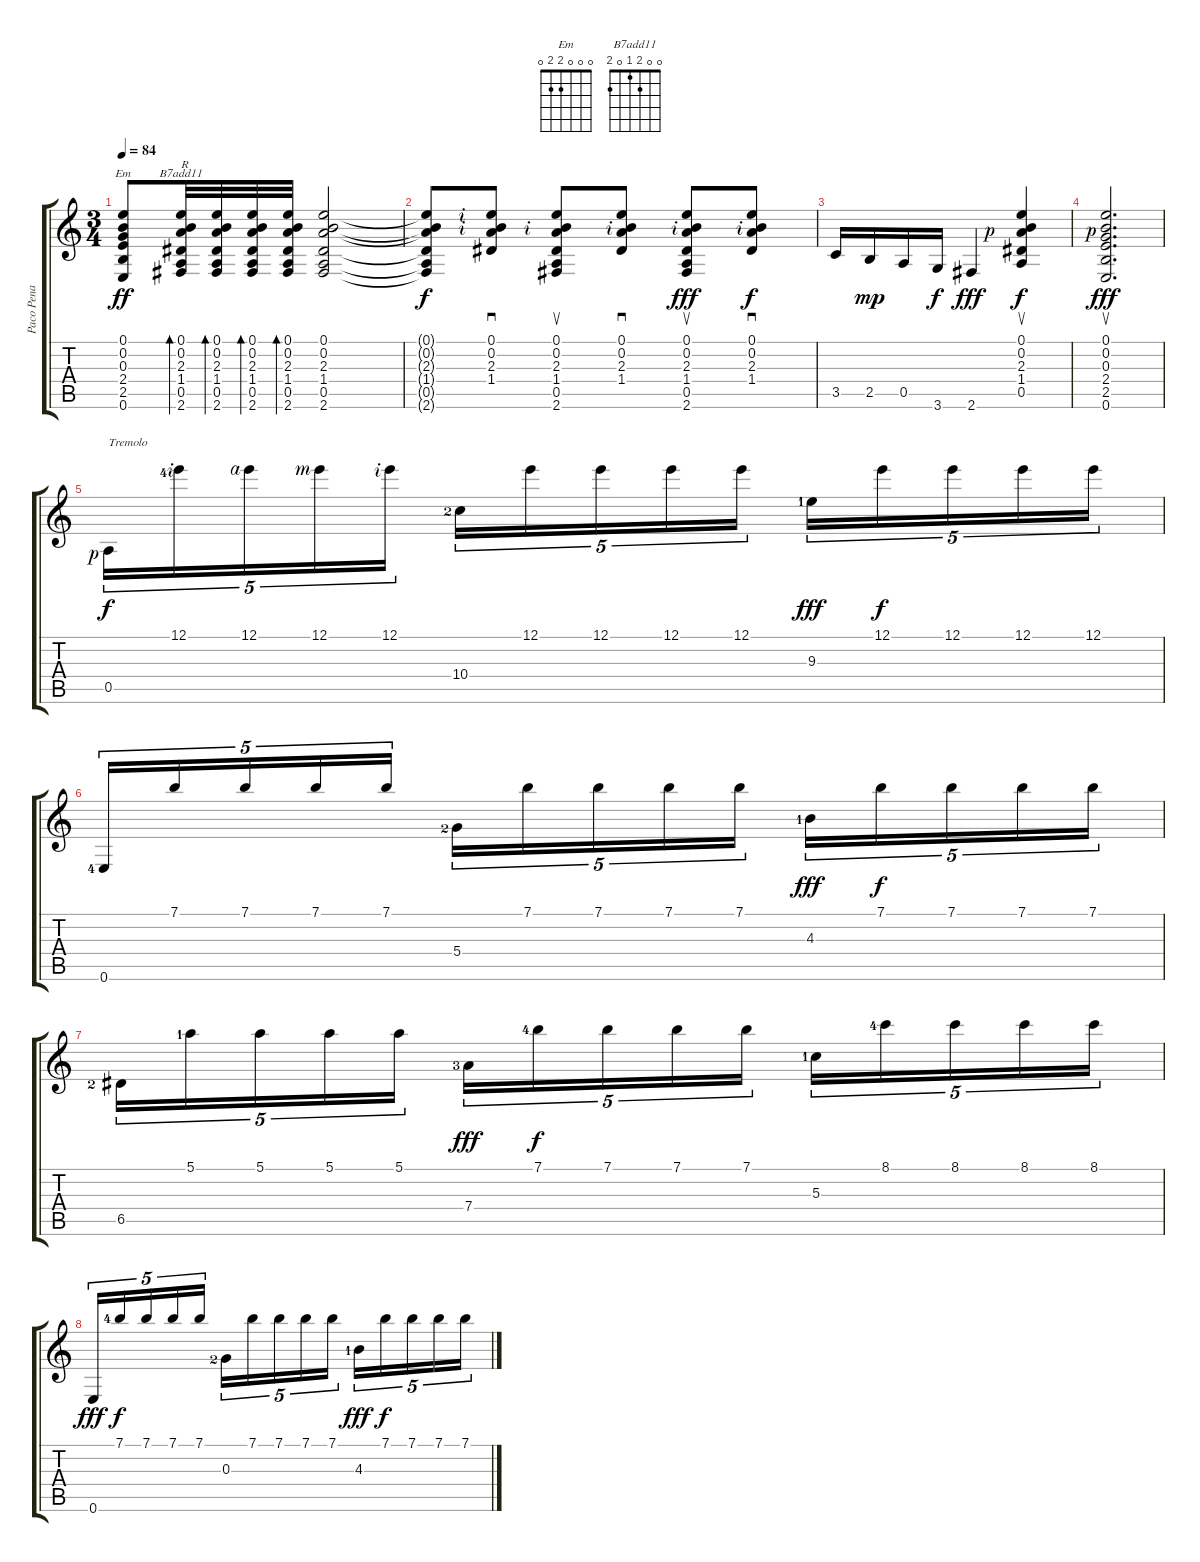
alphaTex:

\track ("Paco Pena Flamenko Gitar" "Paco Pena ") {instrument acousticguitarnylon}
\staff {score tabs}
\tuning (E4 B3 G3 D3 A2 E2) {hide}
\chord ("Em" 0 0 0 2 2 0)
\chord ("B7add11" 0 0 2 1 0 2)
\ts (3 4)
\tempo 84
\clef g2
\ks c
(0.1 0.2 0.3 2.4 2.5 0.6).8{ch "Em" dy ff} (0.1 0.2 2.3 1.4 0.5 2.6).32{bd 120 ch "B7add11" txt "R"} (0.1 0.2 2.3 1.4 0.5 2.6).32{bd 120} (0.1 0.2 2.3 1.4 0.5 2.6).32{bd 120} (0.1 0.2 2.3 1.4 0.5 2.6).32{bd 120} (0.1 0.2 2.3 1.4 0.5 2.6).2 |
(0.1{t} 0.2{t} 2.3{t} 1.4{t} 0.5{t} 2.6{t}).8{dy f} (0.1{rf 2} 0.2{rf 2} 2.3 1.4).8{sd} (0.1 0.2{rf 2} 2.3 1.4 0.5 2.6).8{su} (0.1 0.2{rf 2} 2.3 1.4).8{sd} (0.1 0.2{rf 2} 2.3 1.4 0.5 2.6).8{su dy fff} (0.1 0.2{rf 2} 2.3 1.4).8{sd dy f} |
3.5.16 2.5.16{dy mp} 0.5.16 3.6.16{dy f} 2.6.4{dy fff} (0.1 0.2{rf 1} 2.3 1.4 0.5).4{su dy f} |
(0.1 0.2{rf 1} 0.3 2.4 2.5 0.6).2{d su dy fff} |
0.5{rf 1}.16{tu (5 4) txt "Tremolo" dy f} 12.1{lf 5 rf 2}.16{tu (5 4)} 12.1{rf 4}.16{tu (5 4)} 12.1{rf 3}.16{tu (5 4)} 12.1{rf 2}.16{tu (5 4)} 10.4{lf 3}.16{tu (5 4)} 12.1.16{tu (5 4)} 12.1.16{tu (5 4)} 12.1.16{tu (5 4)} 12.1.16{tu (5 4)} 9.3{lf 2}.16{tu (5 4) dy fff} 12.1.16{tu (5 4) dy f} 12.1.16{tu (5 4)} 12.1.16{tu (5 4)} 12.1.16{tu (5 4)} |
0.6{lf 5}.16{tu (5 4)} 7.1.16{tu (5 4)} 7.1.16{tu (5 4)} 7.1.16{tu (5 4)} 7.1.16{tu (5 4)} 5.4{lf 3}.16{tu (5 4)} 7.1.16{tu (5 4)} 7.1.16{tu (5 4)} 7.1.16{tu (5 4)} 7.1.16{tu (5 4)} 4.3{lf 2}.16{tu (5 4) dy fff} 7.1.16{tu (5 4) dy f} 7.1.16{tu (5 4)} 7.1.16{tu (5 4)} 7.1.16{tu (5 4)} |
6.5{lf 3}.16{tu (5 4)} 5.1{lf 2}.16{tu (5 4)} 5.1.16{tu (5 4)} 5.1.16{tu (5 4)} 5.1.16{tu (5 4)} 7.4{lf 4}.16{tu (5 4) dy fff} 7.1{lf 5}.16{tu (5 4) dy f} 7.1.16{tu (5 4)} 7.1.16{tu (5 4)} 7.1.16{tu (5 4)} 5.3{lf 2}.16{tu (5 4)} 8.1{lf 5}.16{tu (5 4)} 8.1.16{tu (5 4)} 8.1.16{tu (5 4)} 8.1.16{tu (5 4)} |
0.6.16{tu (5 4) dy fff} 7.1{lf 5}.16{tu (5 4) dy f} 7.1.16{tu (5 4)} 7.1.16{tu (5 4)} 7.1.16{tu (5 4)} 0.3{lf 3}.16{tu (5 4)} 7.1.16{tu (5 4)} 7.1.16{tu (5 4)} 7.1.16{tu (5 4)} 7.1.16{tu (5 4)} 4.3{lf 2}.16{tu (5 4) dy fff} 7.1.16{tu (5 4) dy f} 7.1.16{tu (5 4)} 7.1.16{tu (5 4)} 7.1.16{tu (5 4)}
